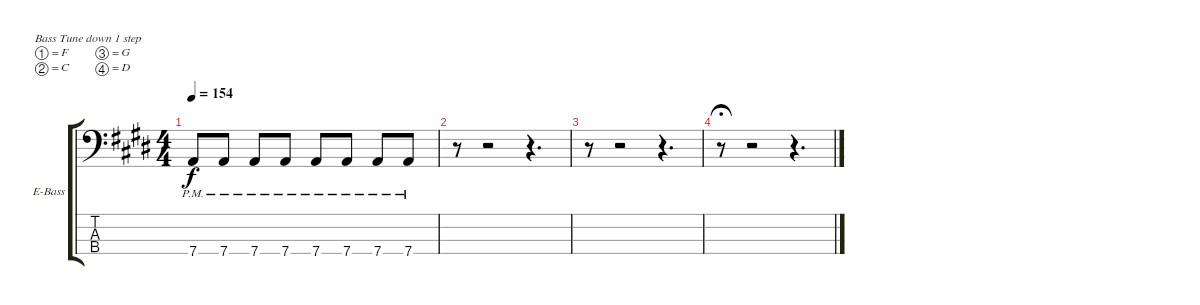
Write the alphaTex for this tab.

\defaultSystemsLayout 4
\bracketExtendMode groupsimilarinstruments
\firstSystemTrackNameOrientation horizontal
\otherSystemsTrackNameOrientation horizontal
\track ("Anders Kjølholm" "E-Bass") {instrument electricbassfinger}
\staff {score tabs}
\tuning (F2 C2 G1 D1)
\ts (4 4)
\tempo 154
\clef f4
\scale
0.333333
\ks e
7.4{pm}.8{dy f} 7.4{pm}.8 7.4{pm}.8 7.4{pm}.8 7.4{pm}.8 7.4{pm}.8 7.4{pm}.8 7.4{pm}.8 |
\scale
0.333333 r.8 r.2 r.4{d} |
r.8 r.2 r.4{d} |
r.8{fermata (medium 0.5)} r.2 r.4{d}
